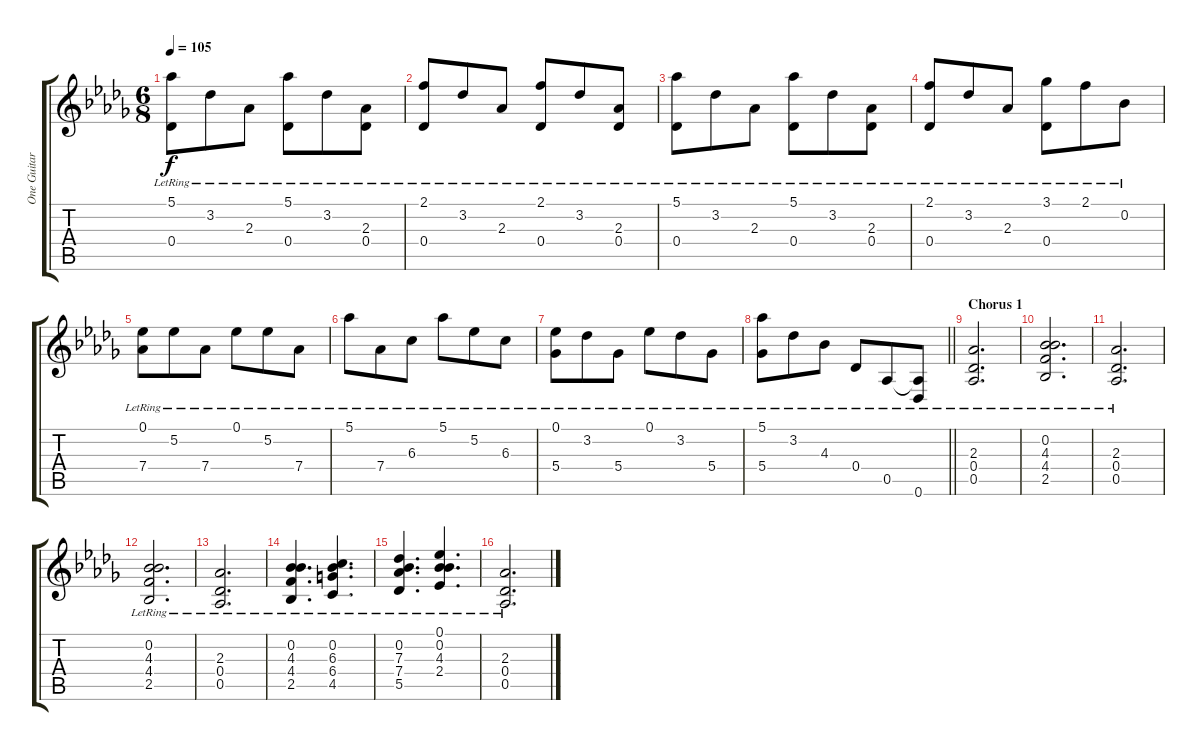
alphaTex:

\track ("One Guitar" "One Guitar") {mute instrument acousticguitarsteel}
\staff {score tabs}
\tuning (Eb4 Bb3 Gb3 Db3 Ab2 Db2) {hide}
\ts (6 8)
\tempo 105
\clef g2
\ks db
(5.1{lr} 0.4{lr}).8{dy f} 3.2{lr}.8 2.3{lr}.8 (5.1{lr} 0.4{lr}).8 3.2{lr}.8 (2.3{lr} 0.4{lr}).8 |
(2.1{lr} 0.4{lr}).8 3.2{lr}.8 2.3{lr}.8 (2.1{lr} 0.4{lr}).8 3.2{lr}.8 (2.3{lr} 0.4{lr}).8 |
(5.1{lr} 0.4{lr}).8 3.2{lr}.8 2.3{lr}.8 (5.1{lr} 0.4{lr}).8 3.2{lr}.8 (2.3{lr} 0.4{lr}).8 |
(2.1{lr} 0.4{lr}).8 3.2{lr}.8 2.3{lr}.8 (3.1{lr} 0.4{lr}).8 2.1{lr}.8 0.2{lr}.8 |
(0.1{lr} 7.4{lr}).8 5.2{lr}.8 7.4{lr}.8 0.1{lr}.8 5.2{lr}.8 7.4{lr}.8 |
5.1{lr}.8 7.4{lr}.8 6.3{lr}.8 5.1{lr}.8 5.2{lr}.8 6.3{lr}.8 |
(0.1{lr} 5.4{lr}).8 3.2{lr}.8 5.4{lr}.8 0.1{lr}.8 3.2{lr}.8 5.4{lr}.8 |
\barLineRight lightlight
(5.1{lr} 5.4{lr}).8 3.2{lr}.8 4.3{lr}.8 0.4{lr}.8 0.5{lr}.8 (0.5{t} 0.6{lr}).8 |
\section ("" "Chorus 1")
(2.3{lr} 0.4{lr} 0.5{lr}).2{d} |
(0.2{lr} 4.3{lr} 4.4{lr} 2.5{lr}).2{d} |
(2.3{lr} 0.4{lr} 0.5{lr}).2{d} |
(0.2{lr} 4.3{lr} 4.4{lr} 2.5{lr}).2{d} |
(2.3{lr} 0.4{lr} 0.5{lr}).2{d} |
(0.2{lr} 4.3{lr} 4.4{lr} 2.5{lr}).4{d} (0.2{lr} 6.3{lr} 6.4{lr} 4.5{lr}).4{d} |
(0.2{lr} 7.3{lr} 7.4{lr} 5.5{lr}).4{d} (0.1{lr} 0.2{lr} 4.3{lr} 2.4{lr}).4{d} |
(2.3{lr} 0.4{lr} 0.5{lr}).2{d}
